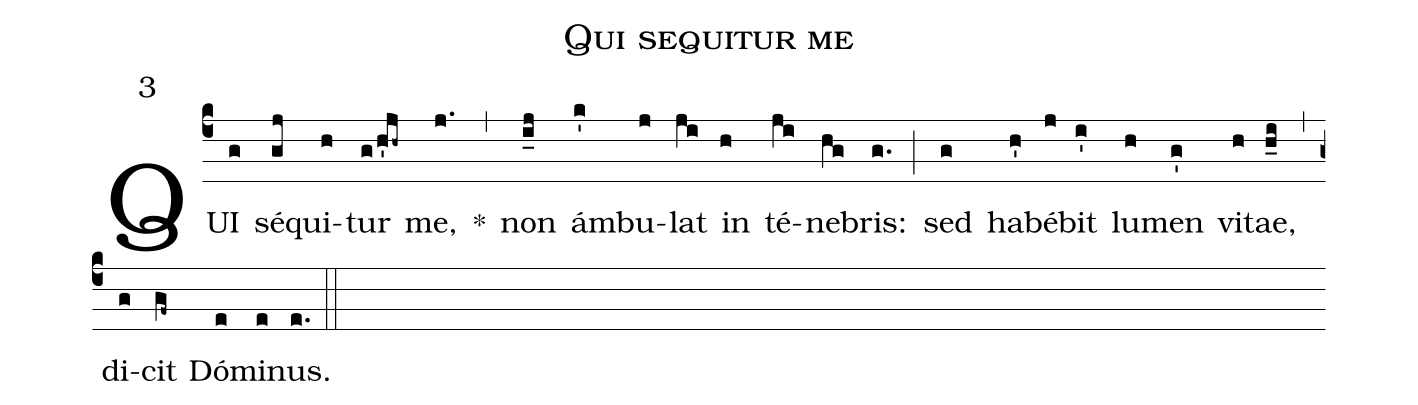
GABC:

name:Qui sequitur me;
mode:3;
annotation:3;
office-part:Antiphonae;
%%
(c4) QUI(g) sé(gj)qui(h)tur(g/h'jh~) me,(j.) *(,) non(i_j) ám(k')bu(j)lat(ji) in(h) té(ji)ne(hg)bris:(g.) (;) sed(g) ha(h')bé(j)bit(i') lu(h)men(g') vi(h)tae,(h_i) (,) di(g)cit(gf~) Dó(e)mi(e)nus.(e.) (::)
